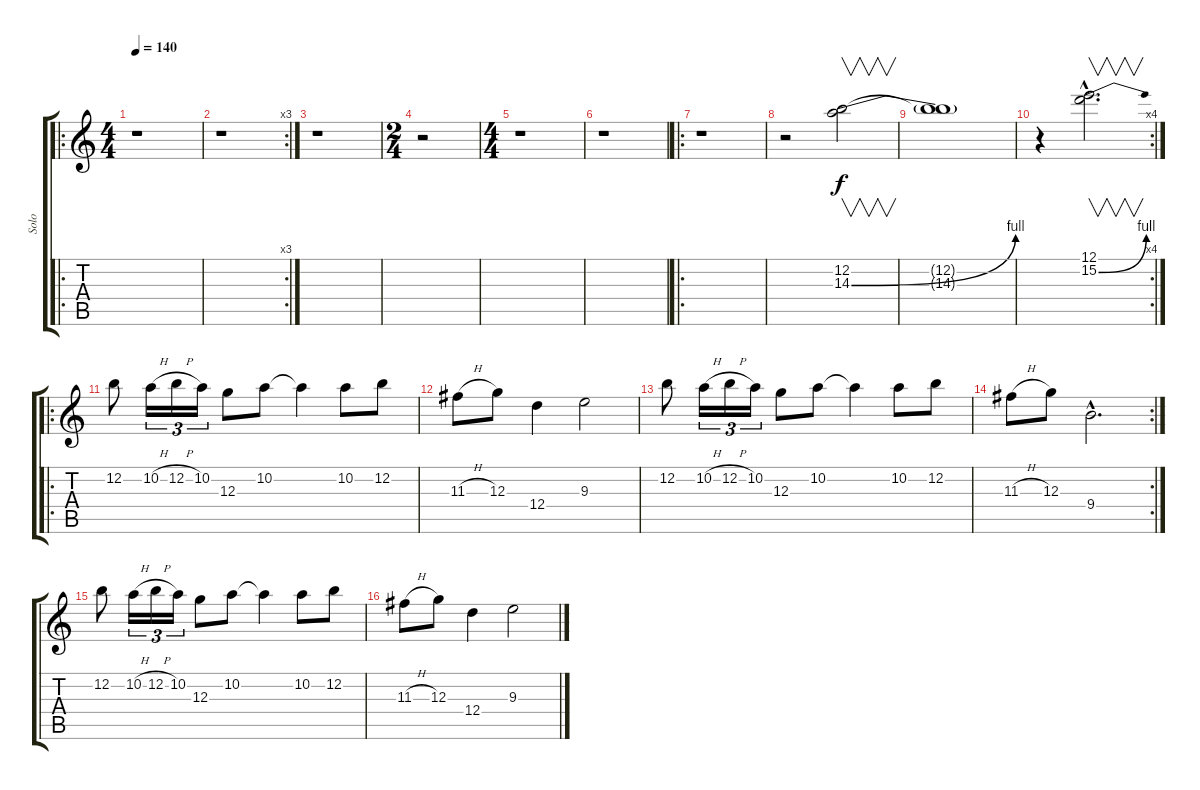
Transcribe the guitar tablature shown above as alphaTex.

\track ("Solo" "Solo") {instrument distortionguitar}
\staff {score tabs}
\tuning (E4 B3 G3 D3 A2 E2) {hide}
\ro
\ts (4 4)
\tempo 140
\clef g2
\ks c
r.1{dy f} |
\rc 3
r.1 |
r.1 |
\ts (2 4)
r.2 |
\ts (4 4)
r.1 |
r.1 |
\ro
r.1 |
r.2 (12.2 14.3{be (bend 0 0 60 4)}).2{v} |
(12.2{t} 14.3{t}).1 |
\rc 4
r.4 (12.1{hac} 15.2{be (bend 0 0 60 4) hac}).2{v d} |
\ro
12.2.8 10.2{h}.16{tu (3 2)} 12.2{h}.16{tu (3 2)} 10.2.16{tu (3 2)} 12.3.8 10.2.8 10.2{t}.4 10.2.8 12.2.8 |
11.3{h}.8 12.3.8 12.4.4 9.3.2 |
12.2.8 10.2{h}.16{tu (3 2)} 12.2{h}.16{tu (3 2)} 10.2.16{tu (3 2)} 12.3.8 10.2.8 10.2{t}.4 10.2.8 12.2.8 |
\rc 2
11.3{h}.8 12.3.8 9.4{hac}.2{d} |
12.2.8 10.2{h}.16{tu (3 2)} 12.2{h}.16{tu (3 2)} 10.2.16{tu (3 2)} 12.3.8 10.2.8 10.2{t}.4 10.2.8 12.2.8 |
11.3{h}.8 12.3.8 12.4.4 9.3.2
